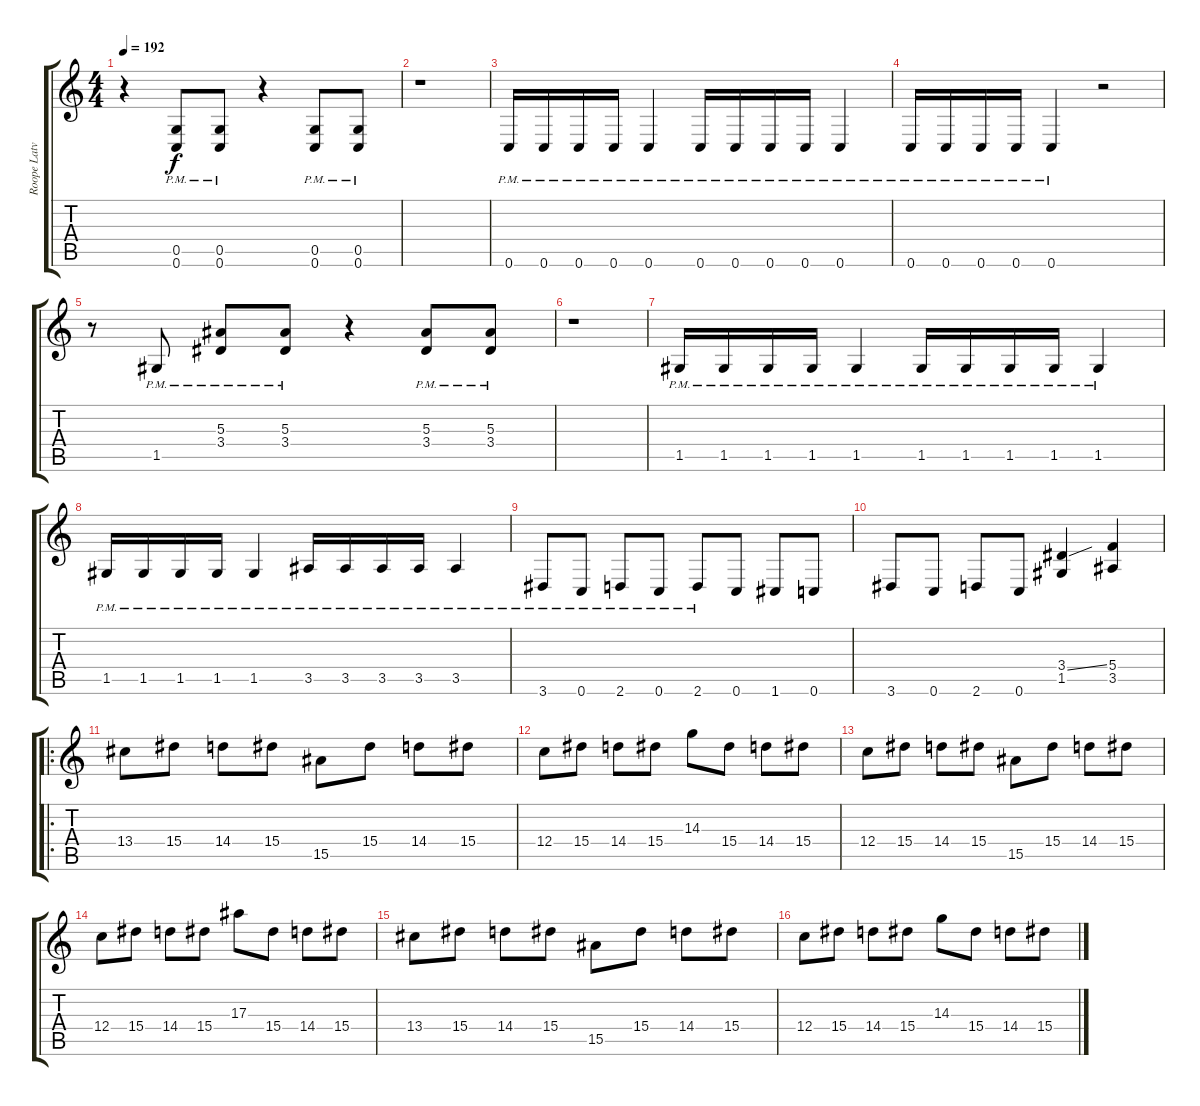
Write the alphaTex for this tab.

\track ("Roope Latvala" "Roope Latv") {instrument overdrivenguitar}
\staff {score tabs}
\tuning (D4 A3 F3 C3 G2 C2) {hide}
\ts (4 4)
\tempo 192
\clef g2
\ks c
r.4{dy f} (0.5{pm} 0.6{pm}).8 (0.5{pm} 0.6{pm}).8 r.4 (0.5{pm} 0.6{pm}).8 (0.5{pm} 0.6{pm}).8 |
r.1 |
0.6{pm}.16 0.6{pm}.16 0.6{pm}.16 0.6{pm}.16 0.6{pm}.4 0.6{pm}.16 0.6{pm}.16 0.6{pm}.16 0.6{pm}.16 0.6{pm}.4 |
0.6{pm}.16 0.6{pm}.16 0.6{pm}.16 0.6{pm}.16 0.6{pm}.4 r.2 |
r.8 1.5{pm}.8 (5.3{pm} 3.4{pm}).8 (5.3{pm} 3.4{pm}).8 r.4 (5.3{pm} 3.4{pm}).8 (5.3{pm} 3.4{pm}).8 |
r.1 |
1.5{pm}.16 1.5{pm}.16 1.5{pm}.16 1.5{pm}.16 1.5{pm}.4 1.5{pm}.16 1.5{pm}.16 1.5{pm}.16 1.5{pm}.16 1.5{pm}.4 |
1.5{pm}.16 1.5{pm}.16 1.5{pm}.16 1.5{pm}.16 1.5{pm}.4 3.5{pm}.16 3.5{pm}.16 3.5{pm}.16 3.5{pm}.16 3.5{pm}.4 |
3.6{pm}.8 0.6{pm}.8 2.6{pm}.8 0.6{pm}.8 2.6{pm}.8 0.6.8 1.6.8 0.6.8 |
3.6.8 0.6.8 2.6.8 0.6.8 (3.4{ss} 1.5).4 (5.4 3.5).4 |
\ro
13.4.8 15.4.8 14.4.8 15.4.8 15.5.8 15.4.8 14.4.8 15.4.8 |
12.4.8 15.4.8 14.4.8 15.4.8 14.3.8 15.4.8 14.4.8 15.4.8 |
12.4.8 15.4.8 14.4.8 15.4.8 15.5.8 15.4.8 14.4.8 15.4.8 |
12.4.8 15.4.8 14.4.8 15.4.8 17.3.8 15.4.8 14.4.8 15.4.8 |
13.4.8 15.4.8 14.4.8 15.4.8 15.5.8 15.4.8 14.4.8 15.4.8 |
12.4.8 15.4.8 14.4.8 15.4.8 14.3.8 15.4.8 14.4.8 15.4.8
